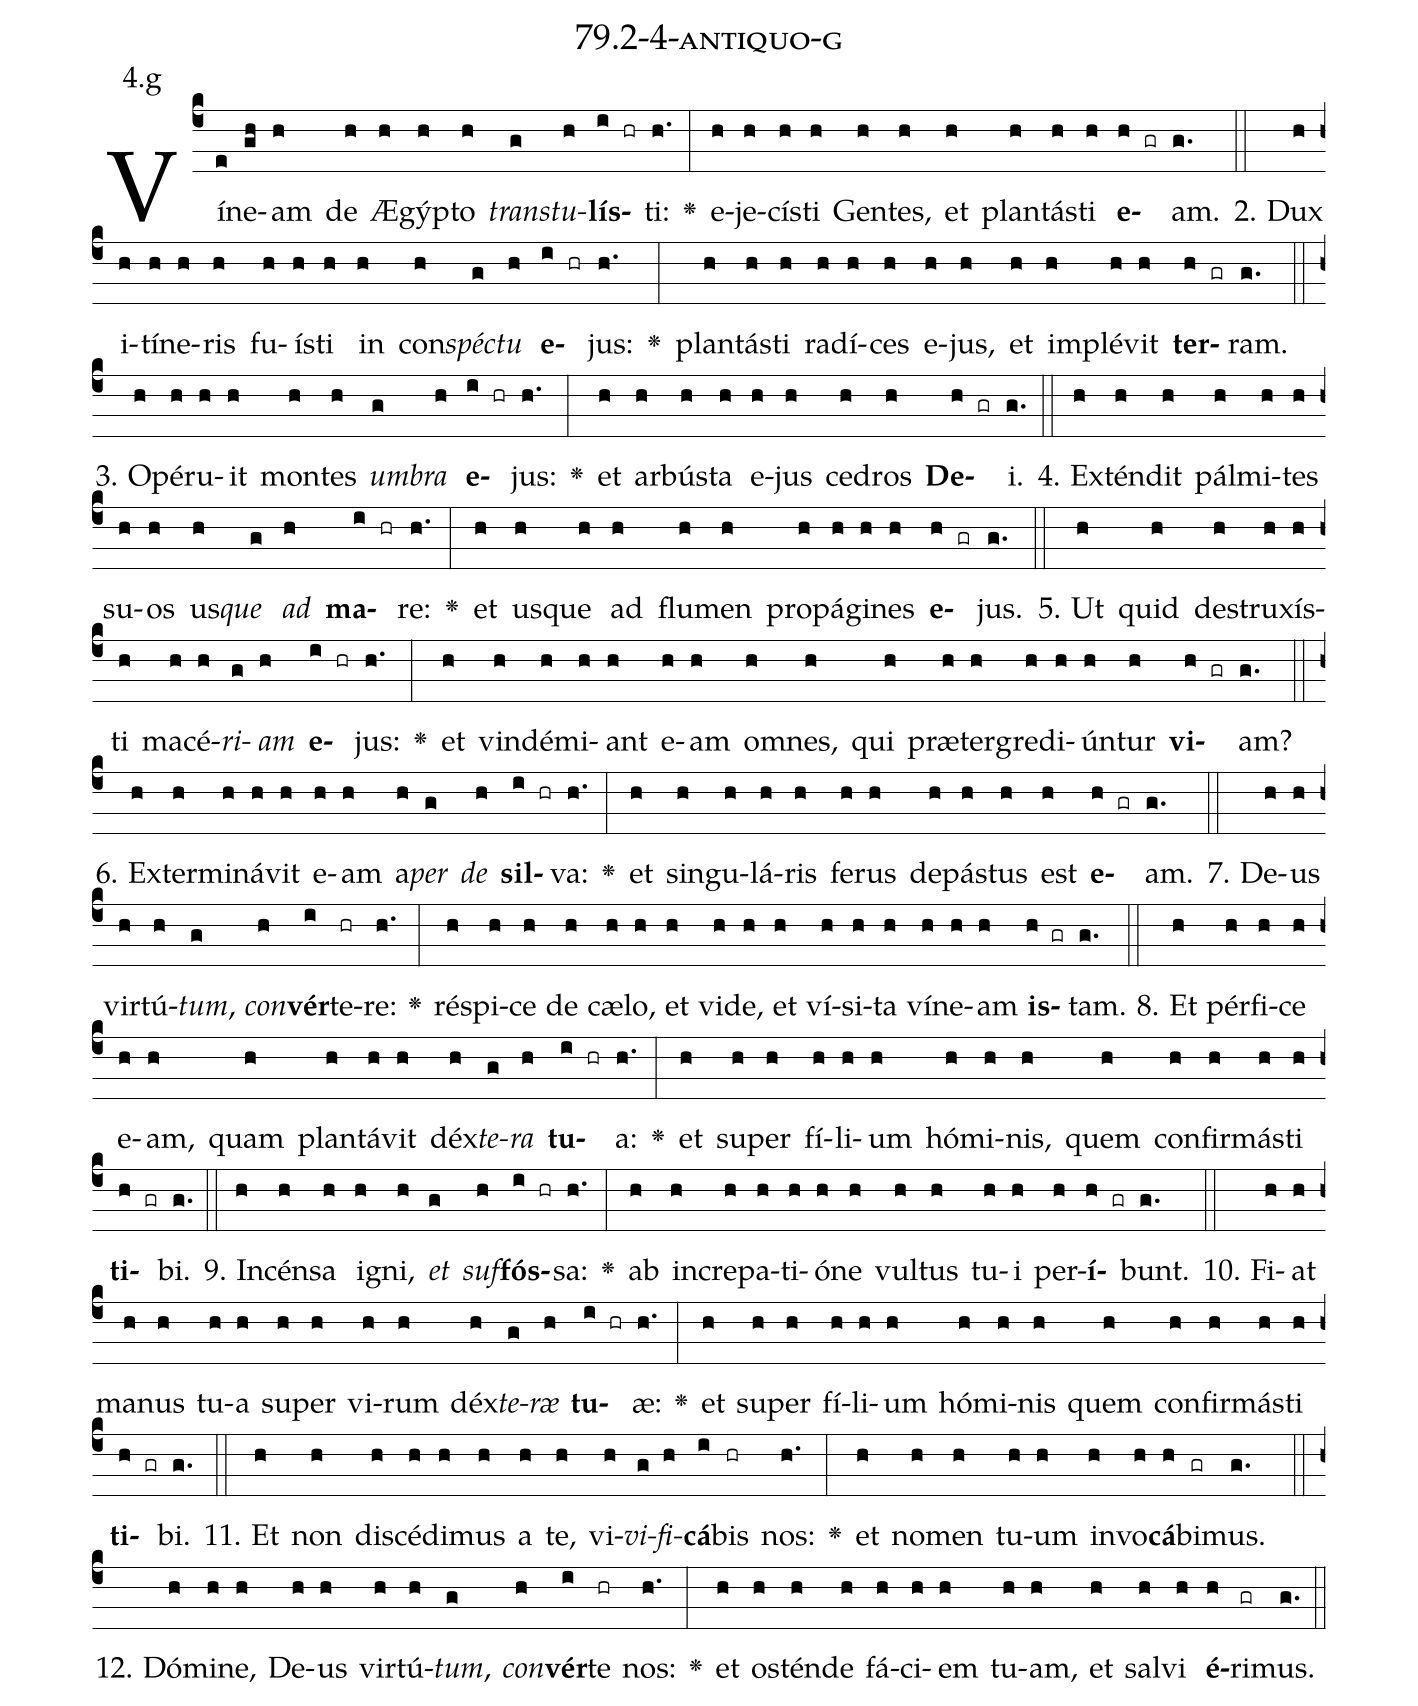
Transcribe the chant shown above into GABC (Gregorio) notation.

name: 79.2-4-antiquo-g;
annotation: 4.g;
%%
(c4)Ví(e)ne(gh)am(h) de(h) Æ(h)gýp(h)to(h) <i>trans</i>(g)<i>tu</i>(h)<b>lís</b>(i hr)ti:(h.) <v>\greheightstar</v>(:) e(h)je(h)cís(h)ti(h) Gen(h)tes,(h) et(h) plan(h)tás(h)ti(h) <b>e</b>(h gr)am.(g.) (::)
2. Dux(h) i(h)tí(h)ne(h)ris(h) fu(h)ís(h)ti(h) in(h) con(h)<i>spéc</i>(g)<i>tu</i>(h) <b>e</b>(i hr)jus:(h.) <v>\greheightstar</v>(:) plan(h)tás(h)ti(h) ra(h)dí(h)ces(h) e(h)jus,(h) et(h) im(h)plé(h)vit(h) <b>ter</b>(h gr)ram.(g.) (::)
3. O(h)pé(h)ru(h)it(h) mon(h)tes(h) <i>um</i>(g)<i>bra</i>(h) <b>e</b>(i hr)jus:(h.) <v>\greheightstar</v>(:) et(h) ar(h)bús(h)ta(h) e(h)jus(h) ce(h)dros(h) <b>De</b>(h gr)i.(g.) (::)
4. Ex(h)tén(h)dit(h) pál(h)mi(h)tes(h) su(h)os(h) us(h)<i>que</i>(g) <i>ad</i>(h) <b>ma</b>(i hr)re:(h.) <v>\greheightstar</v>(:) et(h) us(h)que(h) ad(h) flu(h)men(h) pro(h)pá(h)gi(h)nes(h) <b>e</b>(h gr)jus.(g.) (::)
5. Ut(h) quid(h) de(h)stru(h)xís(h)ti(h) ma(h)cé(h)<i>ri</i>(g)<i>am</i>(h) <b>e</b>(i hr)jus:(h.) <v>\greheightstar</v>(:) et(h) vin(h)dé(h)mi(h)ant(h) e(h)am(h) om(h)nes,(h) qui(h) præ(h)ter(h)gre(h)di(h)ún(h)tur(h) <b>vi</b>(h gr)am?(g.) (::)
6. Ex(h)ter(h)mi(h)ná(h)vit(h) e(h)am(h) a(h)<i>per</i>(g) <i>de</i>(h) <b>sil</b>(i hr)va:(h.) <v>\greheightstar</v>(:) et(h) sin(h)gu(h)lá(h)ris(h) fe(h)rus(h) de(h)pás(h)tus(h) est(h) <b>e</b>(h gr)am.(g.) (::)
7. De(h)us(h) vir(h)tú(h)<i>tum</i>,(g) <i>con</i>(h)<b>vér</b>(i)te(hr)re:(h.) <v>\greheightstar</v>(:) ré(h)spi(h)ce(h) de(h) cæ(h)lo,(h) et(h) vi(h)de,(h) et(h) ví(h)si(h)ta(h) ví(h)ne(h)am(h) <b>is</b>(h gr)tam.(g.) (::)
8. Et(h) pér(h)fi(h)ce(h) e(h)am,(h) quam(h) plan(h)tá(h)vit(h) déx(h)<i>te</i>(g)<i>ra</i>(h) <b>tu</b>(i hr)a:(h.) <v>\greheightstar</v>(:) et(h) su(h)per(h) fí(h)li(h)um(h) hó(h)mi(h)nis,(h) quem(h) con(h)fir(h)más(h)ti(h) <b>ti</b>(h gr)bi.(g.) (::)
9. In(h)cén(h)sa(h) i(h)gni,(h) <i>et</i>(g) <i>suf</i>(h)<b>fós</b>(i hr)sa:(h.) <v>\greheightstar</v>(:) ab(h) in(h)cre(h)pa(h)ti(h)ó(h)ne(h) vul(h)tus(h) tu(h)i(h) per(h)<b>í</b>(h gr)bunt.(g.) (::)
10. Fi(h)at(h) ma(h)nus(h) tu(h)a(h) su(h)per(h) vi(h)rum(h) déx(h)<i>te</i>(g)<i>ræ</i>(h) <b>tu</b>(i hr)æ:(h.) <v>\greheightstar</v>(:) et(h) su(h)per(h) fí(h)li(h)um(h) hó(h)mi(h)nis(h) quem(h) con(h)fir(h)más(h)ti(h) <b>ti</b>(h gr)bi.(g.) (::)
11. Et(h) non(h) di(h)scé(h)di(h)mus(h) a(h) te,(h) vi(h)<i>vi</i>(g)<i>fi</i>(h)<b>cá</b>(i)bis(hr) nos:(h.) <v>\greheightstar</v>(:) et(h) no(h)men(h) tu(h)um(h) in(h)vo(h)<b>cá</b>(h)bi(gr)mus.(g.) (::)
12. Dó(h)mi(h)ne,(h) De(h)us(h) vir(h)tú(h)<i>tum</i>,(g) <i>con</i>(h)<b>vér</b>(i)te(hr) nos:(h.) <v>\greheightstar</v>(:) et(h) os(h)tén(h)de(h) fá(h)ci(h)em(h) tu(h)am,(h) et(h) sal(h)vi(h) <b>é</b>(h)ri(gr)mus.(g.) (::)
